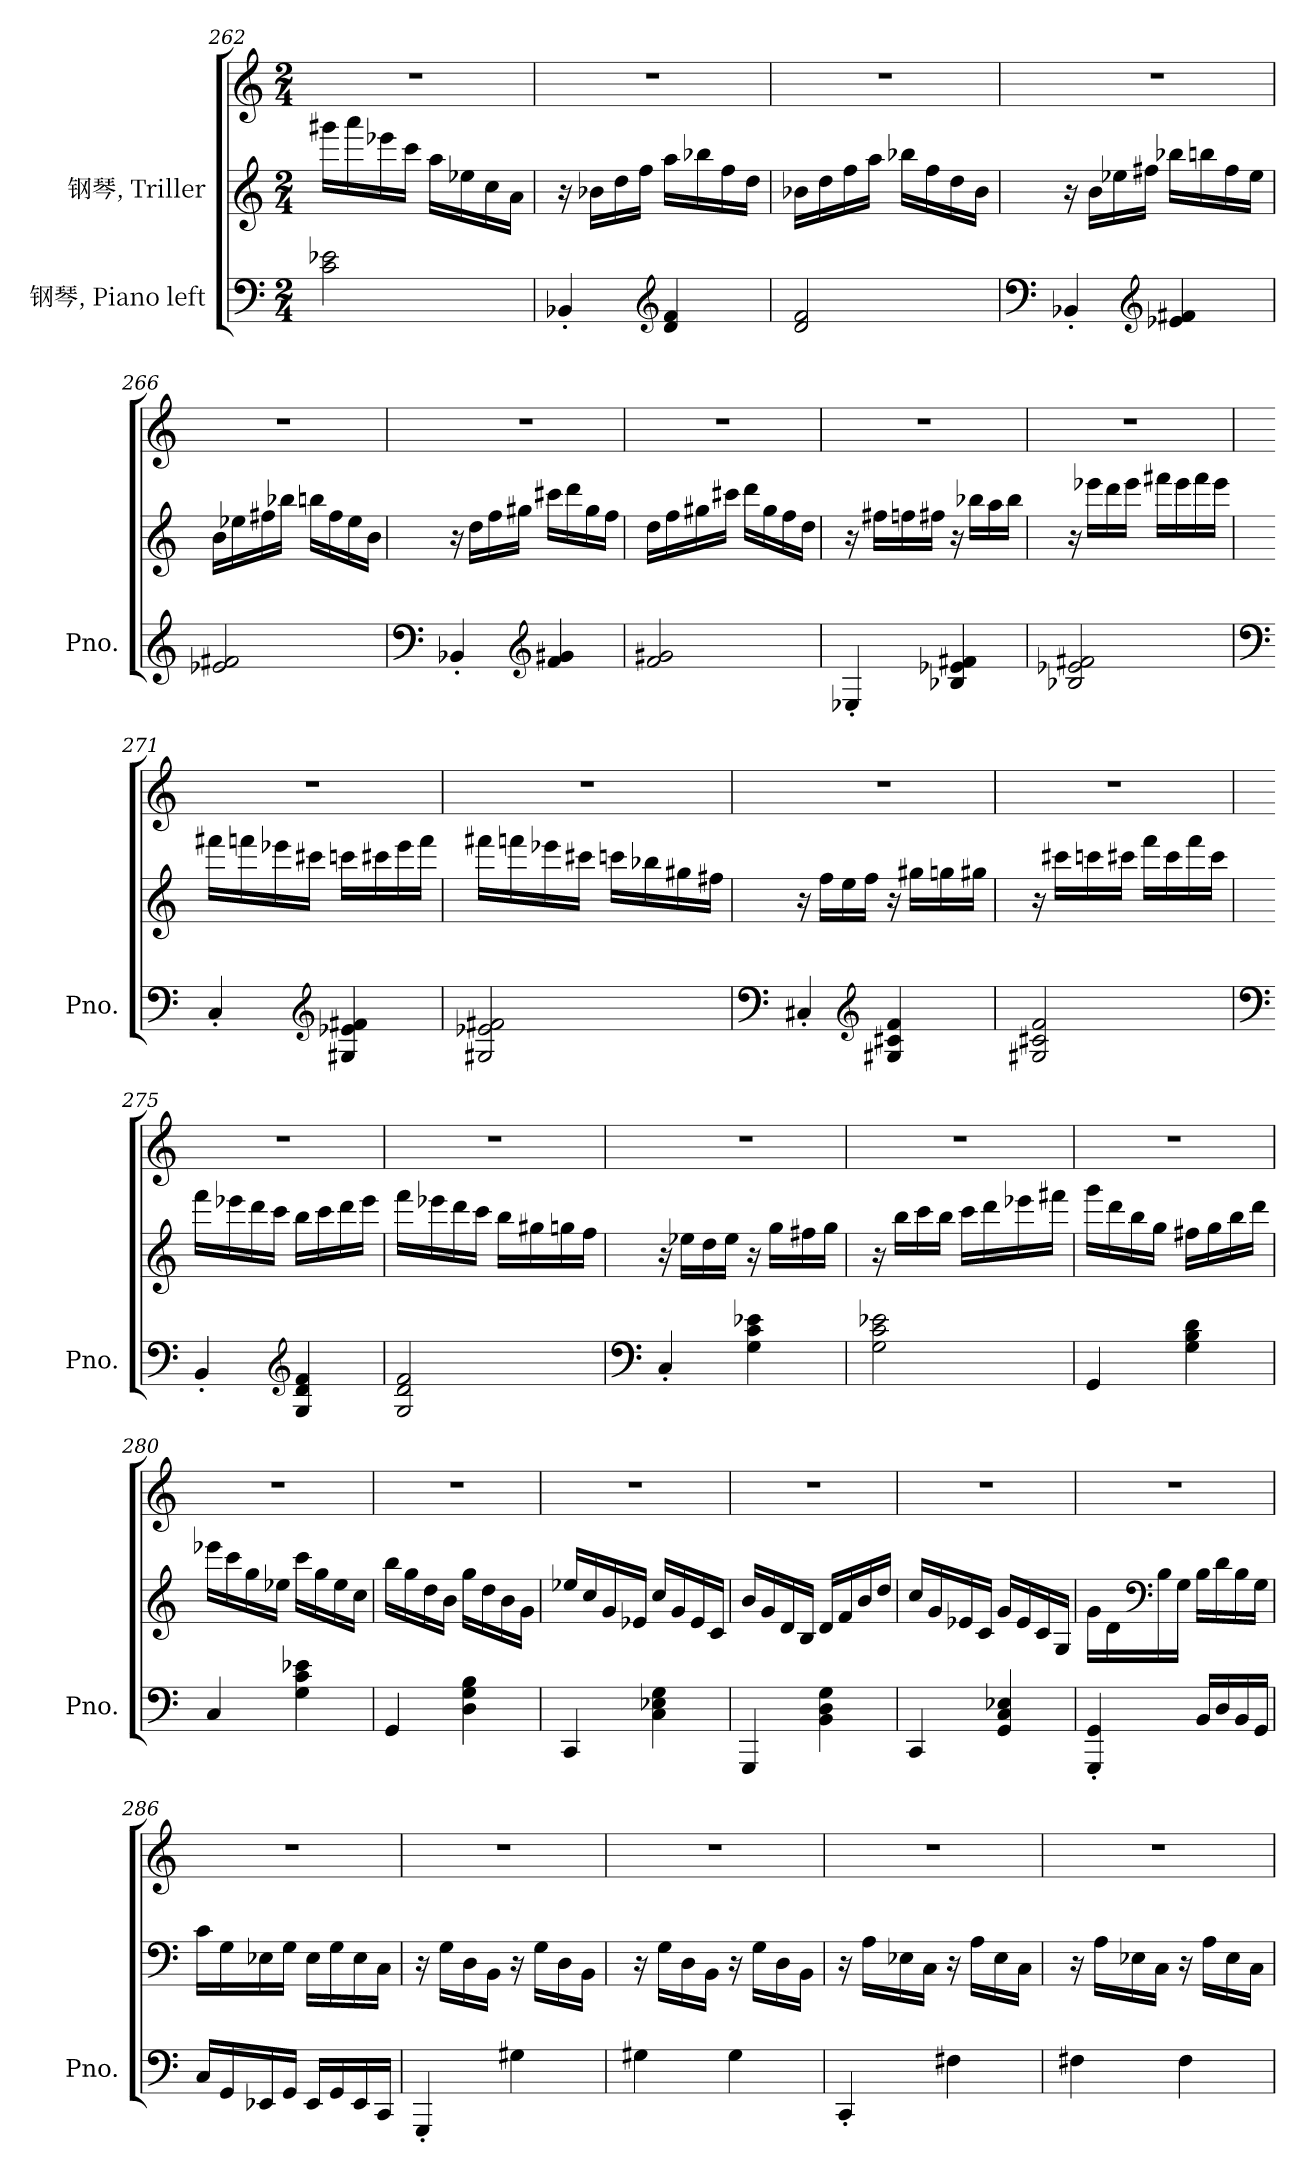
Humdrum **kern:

**kern	**kern	**kern
*part2	*part1	*part1
*staff3	*staff2	*staff1
*I"钢琴, Piano left	*I"钢琴, Triller	*
*I'Pno.	*	*
!!LO:LB:g=z
*clefF4	*clefG2	*clefG2
*k[]	*k[]	*k[]
*M2/4	*M2/4	*M2/4
*MM108	*MM108	*MM108
=262	=262	=262
2c\ 2e-X\	16ggg#X\LL	2r
.	16aaa\	.
.	16eee-X\	.
.	16ccc\JJ	.
.	16aa\LL	.
.	16ee-X\	.
.	16cc\	.
.	16a\JJ	.
=263	=263	=263
*	*	*MM95
4BB-X'/	16r	2r
.	16b-X\LL	.
.	16dd\	.
.	16ff\JJ	.
*clefG2	*	*
4d/ 4f/	16aa\LL	.
.	16bb-X\	.
.	16ff\	.
.	16dd\JJ	.
=264	=264	=264
2d/ 2f/	16b-X\LL	2r
.	16dd\	.
.	16ff\	.
.	16aa\JJ	.
.	16bb-X\LL	.
.	16ff\	.
.	16dd\	.
.	16b-\JJ	.
!!LO:PB:g=z
=265	=265	=265
*clefF4	*	*
*	*	*MM95
4BB-X'/	16r	2r
.	16b\LL	.
.	16ee-X\	.
.	16ff#X\JJ	.
*clefG2	*	*
4e-X/ 4f#X/	16bb-X\LL	.
.	16bbn\	.
.	16ff#\	.
.	16ee-\JJ	.
=266	=266	=266
*	*	*MM104
2e-X/ 2f#X/	16b\LL	2r
.	16ee-X\	.
.	16ff#X\	.
.	16bb-X\JJ	.
.	16bbn\LL	.
.	16ff#\	.
.	16ee-\	.
.	16b\JJ	.
=267	=267	=267
*clefF4	*	*
*	*	*MM95
4BB-X'/	16r	2r
.	16dd\LL	.
.	16ff\	.
.	16gg#X\JJ	.
*clefG2	*	*
4f/ 4g#X/	16ccc#X\LL	.
.	16ddd\	.
.	16gg#\	.
.	16ff\JJ	.
!!LO:LB:g=z
=268	=268	=268
*	*	*MM106
2f/ 2g#X/	16dd\LL	2r
.	16ff\	.
.	16gg#X\	.
.	16ccc#X\JJ	.
.	16ddd\LL	.
.	16gg#\	.
.	16ff\	.
.	16dd\JJ	.
=269	=269	=269
*	*	*MM95
4E-X'/	16r	2r
.	16ff#X\LL	.
.	16ffn\	.
.	16ff#X\JJ	.
4B-X/ 4e-X/ 4f#X/	16r	.
.	16bb-X\LL	.
.	16aa\	.
.	16bb-\JJ	.
=270	=270	=270
2B-X/ 2e-X/ 2f#X/	16r	2r
.	16eee-X\LL	.
.	16ddd\	.
.	16eee-\JJ	.
.	16fff#X\LL	.
.	16eee-\	.
.	16fff#\	.
.	16eee-\JJ	.
!!LO:LB:g=z
=271	=271	=271
*clefF4	*	*
*	*	*MM95
4C'/	16fff#X\LL	2r
.	16fffn\	.
.	16eee-X\	.
.	16ccc#X\JJ	.
*clefG2	*	*
4G#X/ 4e-X/ 4f#X/	16cccn\LL	.
.	16ccc#X\	.
.	16eee-\	.
.	16fff\JJ	.
=272	=272	=272
2G#X/ 2e-X/ 2f#X/	16fff#X\LL	2r
.	16fffn\	.
.	16eee-X\	.
.	16ccc#X\JJ	.
.	16cccn\LL	.
.	16bb-X\	.
.	16gg#X\	.
.	16ff#X\JJ	.
!!LO:LB:g=z
=273	=273	=273
*clefF4	*	*
*	*	*MM95
4C#X'/	16r	2r
.	16ff\LL	.
.	16ee\	.
.	16ff\JJ	.
*clefG2	*	*
4G#X/ 4c#X/ 4f/	16r	.
.	16gg#X\LL	.
.	16ggn\	.
.	16gg#X\JJ	.
=274	=274	=274
2G#X/ 2c#X/ 2f/	16r	2r
.	16ccc#X\LL	.
.	16cccn\	.
.	16ccc#X\JJ	.
.	16fff\LL	.
.	16ccc#\	.
.	16fff\	.
.	16ccc#\JJ	.
=275	=275	=275
*clefF4	*	*
*	*	*MM95
4BB'/	16fff\LL	2r
.	16eee-X\	.
.	16ddd\	.
.	16ccc\JJ	.
*clefG2	*	*
4G/ 4d/ 4f/	16bb\LL	.
.	16ccc\	.
.	16ddd\	.
.	16eee-\JJ	.
!!LO:PB:g=z
=276	=276	=276
2G/ 2d/ 2f/	16fff\LL	2r
.	16eee-X\	.
.	16ddd\	.
.	16ccc\JJ	.
.	16bb\LL	.
.	16gg#X\	.
.	16ggn\	.
.	16ff\JJ	.
=277	=277	=277
*clefF4	*	*
*	*	*MM95
4C'/	16r	2r
.	16ee-X\LL	.
.	16dd\	.
.	16ee-\JJ	.
4G\ 4c\ 4e-X\	16r	.
.	16gg\LL	.
.	16ff#X\	.
.	16gg\JJ	.
=278	=278	=278
2G\ 2c\ 2e-X\	16r	2r
.	16bb\LL	.
.	16ccc\	.
.	16bb\JJ	.
.	16ccc\LL	.
.	16ddd\	.
.	16eee-X\	.
.	16fff#X\JJ	.
!!LO:LB:g=z
=279	=279	=279
*	*	*MM95
4GG/	16ggg\LL	2r
.	16ddd\	.
.	16bb\	.
.	16gg\JJ	.
4G\ 4B\ 4d\	16ff#X\LL	.
.	16gg\	.
.	16bb\	.
.	16ddd\JJ	.
=280	=280	=280
*	*	*MM95
4C/	16eee-X\LL	2r
.	16ccc\	.
.	16gg\	.
.	16ee-X\JJ	.
4G\ 4c\ 4e-X\	16ccc\LL	.
.	16gg\	.
.	16ee-\	.
.	16cc\JJ	.
=281	=281	=281
*	*	*MM95
4GG/	16bb\LL	2r
.	16gg\	.
.	16dd\	.
.	16b\JJ	.
4D\ 4G\ 4B\	16gg\LL	.
.	16dd\	.
.	16b\	.
.	16g\JJ	.
=282	=282	=282
*	*	*MM95
4CC/	16ee-X/LL	2r
.	16cc/	.
.	16g/	.
.	16e-X/JJ	.
4C\ 4E-X\ 4G\	16cc/LL	.
.	16g/	.
.	16e-/	.
.	16c/JJ	.
!!LO:LB:g=z
=283	=283	=283
*	*	*MM95
4GGG/	16b/LL	2r
.	16g/	.
.	16d/	.
.	16B/JJ	.
4BB\ 4D\ 4G\	16d/LL	.
.	16f/	.
.	16b/	.
.	16dd/JJ	.
=284	=284	=284
*	*	*MM95
4CC/	16cc/LL	2r
.	16g/	.
.	16e-X/	.
.	16c/JJ	.
4GG/ 4C/ 4E-X/	16g/LL	.
.	16e-/	.
.	16c/	.
.	16G/JJ	.
=285	=285	=285
*	*	*MM95
4GGG/' 4GG/'	16g\LL	2r
.	16d\	.
*	*clefF4	*
.	16B\	.
.	16G\JJ	.
16BB/LL	16B\LL	.
16D/	16d\	.
16BB/	16B\	.
16GG/JJ	16G\JJ	.
=286	=286	=286
*	*	*MM107
16C/LL	16c\LL	2r
16GG/	16G\	.
16EE-X/	16E-X\	.
16GG/JJ	16G\JJ	.
16EE-/LL	16E-\LL	.
16GG/	16G\	.
16EE-/	16E-\	.
16CC/JJ	16C\JJ	.
!!LO:LB:g=z
=287	=287	=287
*	*	*MM98
4GGG'/	16r	2r
.	16G\LL	.
.	16D\	.
.	16BB\JJ	.
4G#X\	16r	.
.	16G\LL	.
.	16D\	.
.	16BB\JJ	.
=288	=288	=288
4G#X\	16r	2r
.	16G\LL	.
.	16D\	.
.	16BB\JJ	.
4G#\	16r	.
.	16G\LL	.
.	16D\	.
.	16BB\JJ	.
=289	=289	=289
*	*	*MM101
4CC'/	16r	2r
.	16A\LL	.
.	16E-X\	.
.	16C\JJ	.
4F#X\	16r	.
.	16A\LL	.
.	16E-\	.
.	16C\JJ	.
=290	=290	=290
4F#X\	16r	2r
.	16A\LL	.
.	16E-X\	.
.	16C\JJ	.
4F#\	16r	.
.	16A\LL	.
.	16E-\	.
.	16C\JJ	.
=	=	=
*-	*-	*-
